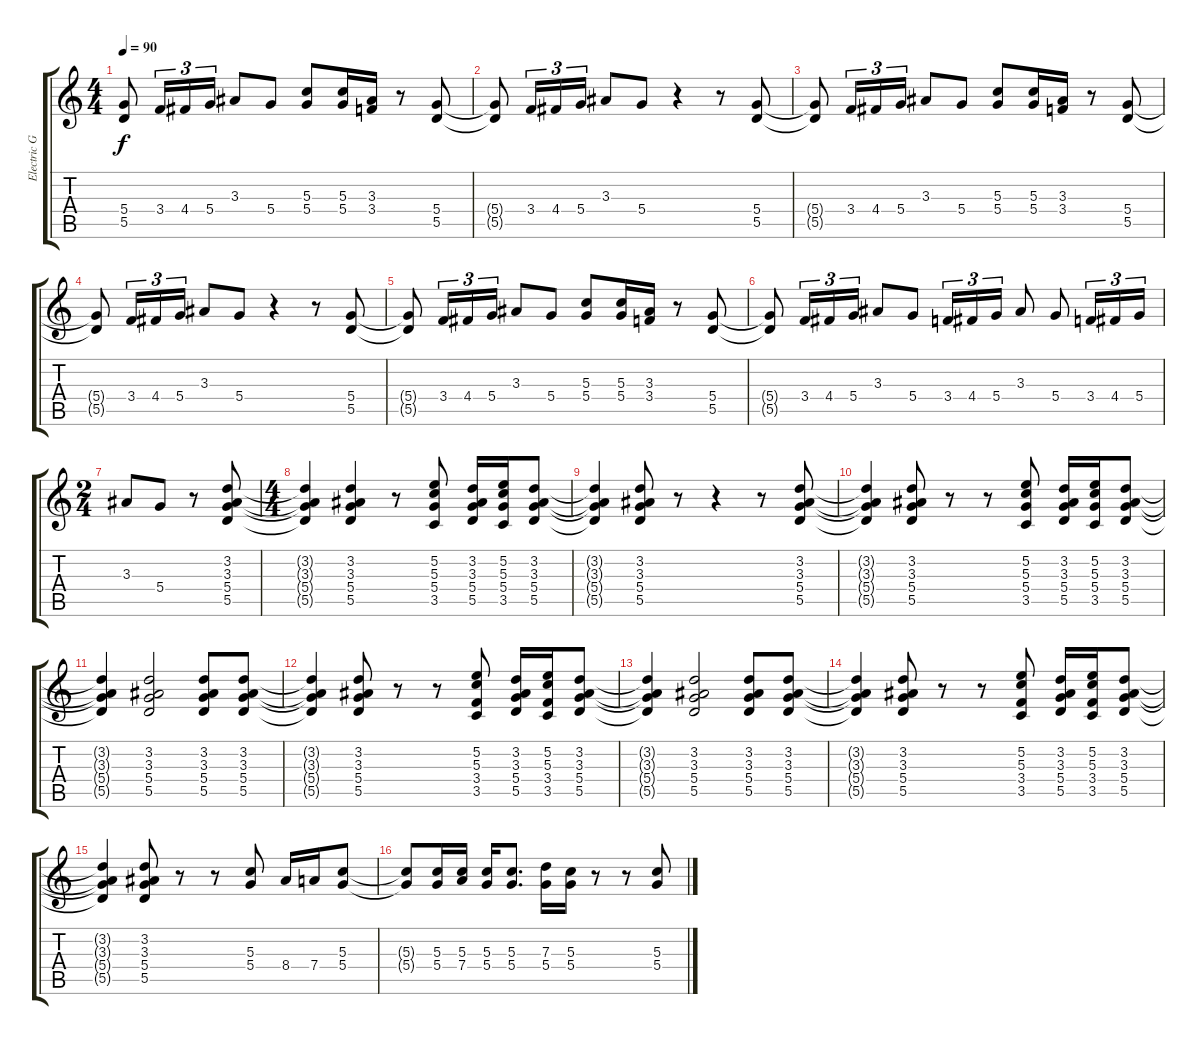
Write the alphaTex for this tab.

\track ("Electric Guitar IV (Backing)" "Electric G") {instrument distortionguitar}
\staff {score tabs}
\tuning (E4 B3 G3 D3 A2 E2) {hide}
\ts (4 4)
\tempo 90
\clef g2
\ks c
(5.4{t} 5.5{t}).8{dy f} 3.4.16{tu (3 2)} 4.4.16{tu (3 2)} 5.4.16{tu (3 2)} 3.3.8 5.4.8 (5.3 5.4).8 (5.3 5.4).16 (3.3 3.4).16 r.8 (5.4 5.5).8 |
(5.4{t} 5.5{t}).8 3.4.16{tu (3 2)} 4.4.16{tu (3 2)} 5.4.16{tu (3 2)} 3.3.8 5.4.8 r.4 r.8 (5.4 5.5).8 |
(5.4{t} 5.5{t}).8 3.4.16{tu (3 2)} 4.4.16{tu (3 2)} 5.4.16{tu (3 2)} 3.3.8 5.4.8 (5.3 5.4).8 (5.3 5.4).16 (3.3 3.4).16 r.8 (5.4 5.5).8 |
(5.4{t} 5.5{t}).8 3.4.16{tu (3 2)} 4.4.16{tu (3 2)} 5.4.16{tu (3 2)} 3.3.8 5.4.8 r.4 r.8 (5.4 5.5).8 |
(5.4{t} 5.5{t}).8 3.4.16{tu (3 2)} 4.4.16{tu (3 2)} 5.4.16{tu (3 2)} 3.3.8 5.4.8 (5.3 5.4).8 (5.3 5.4).16 (3.3 3.4).16 r.8 (5.4 5.5).8 |
(5.4{t} 5.5{t}).8 3.4.16{tu (3 2)} 4.4.16{tu (3 2)} 5.4.16{tu (3 2)} 3.3.8 5.4.8 3.4.16{tu (3 2)} 4.4.16{tu (3 2)} 5.4.16{tu (3 2)} 3.3.8 5.4.8 3.4.16{tu (3 2)} 4.4.16{tu (3 2)} 5.4.16{tu (3 2)} |
\ts (2 4)
3.3.8 5.4.8 r.8 (3.2 3.3 5.4 5.5).8 |
\ts (4 4)
(3.2{t} 3.3{t} 5.4{t} 5.5{t}).4 (3.2 3.3 5.4 5.5).4 r.8 (5.2 5.3 5.4 3.5).8 (3.2 3.3 5.4 5.5).16 (5.2 5.3 5.4 3.5).16 (3.2 3.3 5.4 5.5).8 |
(3.2{t} 3.3{t} 5.4{t} 5.5{t}).4 (3.2 3.3 5.4 5.5).8 r.8 r.4 r.8 (3.2 3.3 5.4 5.5).8 |
(3.2{t} 3.3{t} 5.4{t} 5.5{t}).4 (3.2 3.3 5.4 5.5).8 r.8 r.8 (5.2 5.3 5.4 3.5).8 (3.2 3.3 5.4 5.5).16 (5.2 5.3 5.4 3.5).16 (3.2 3.3 5.4 5.5).8 |
(3.2{t} 3.3{t} 5.4{t} 5.5{t}).4 (3.2 3.3 5.4 5.5).2 (3.2 3.3 5.4 5.5).8 (3.2 3.3 5.4 5.5).8 |
(3.2{t} 3.3{t} 5.4{t} 5.5{t}).4 (3.2 3.3 5.4 5.5).8 r.8 r.8 (5.2 5.3 3.4 3.5).8 (3.2 3.3 5.4 5.5).16 (5.2 5.3 3.4 3.5).16 (3.2 3.3 5.4 5.5).8 |
(3.2{t} 3.3{t} 5.4{t} 5.5{t}).4 (3.2 3.3 5.4 5.5).2 (3.2 3.3 5.4 5.5).8 (3.2 3.3 5.4 5.5).8 |
(3.2{t} 3.3{t} 5.4{t} 5.5{t}).4 (3.2 3.3 5.4 5.5).8 r.8 r.8 (5.2 5.3 3.4 3.5).8 (3.2 3.3 5.4 5.5).16 (5.2 5.3 3.4 3.5).16 (3.2 3.3 5.4 5.5).8 |
(3.2{t} 3.3{t} 5.4{t} 5.5{t}).4 (3.2 3.3 5.4 5.5).8 r.8 r.8 (5.3 5.4).8 8.4.16 7.4.16 (5.3 5.4).8 |
(5.3{t} 5.4{t}).8 (5.3 5.4).16 (5.3 7.4).16 (5.3 5.4).16 (5.3 5.4).8{d} (7.3 5.4).16 (5.3 5.4).16 r.8 r.8 (5.3 5.4).8
